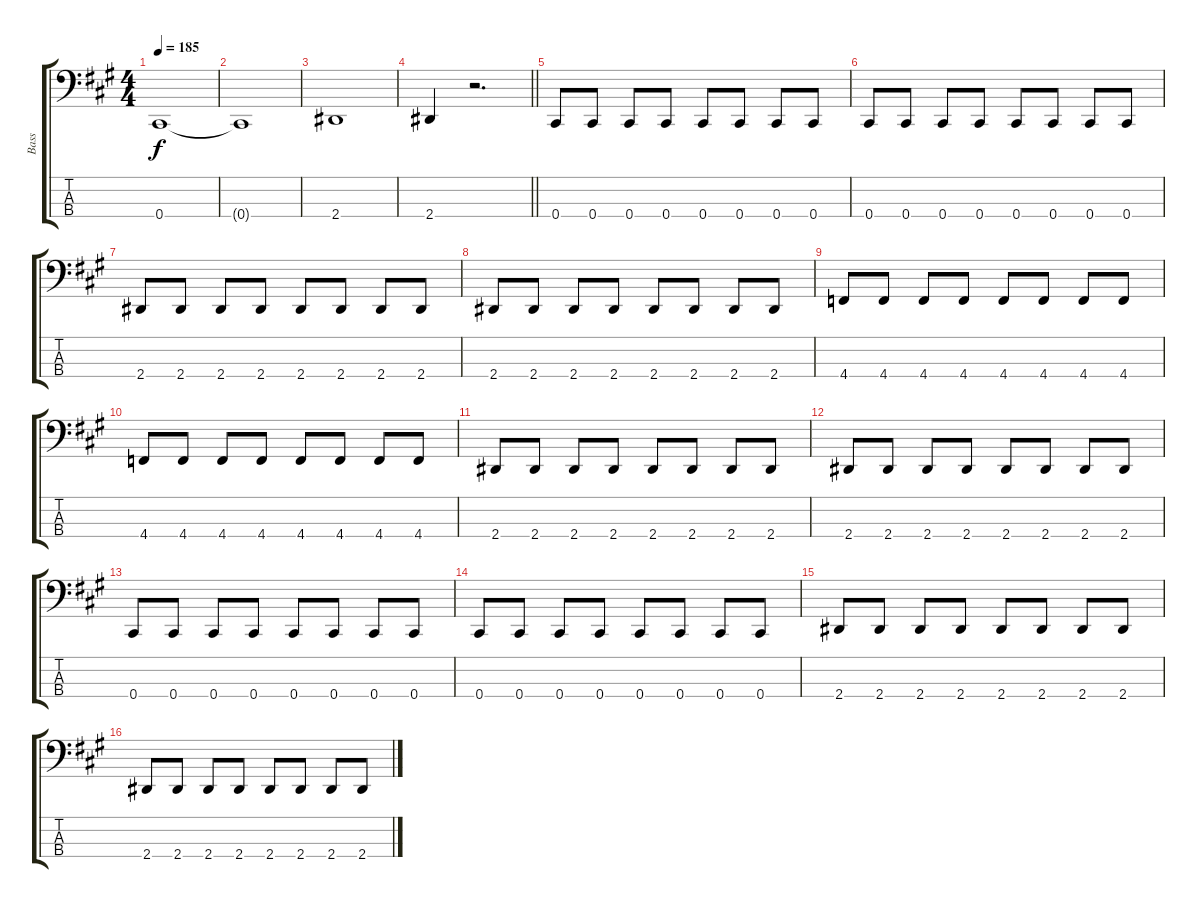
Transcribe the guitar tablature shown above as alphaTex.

\track ("Bass" "Bass") {instrument electricbasspick}
\staff {score tabs}
\tuning (Gb2 Db2 Ab1 Db1) {hide}
\ts (4 4)
\tempo 185
\clef f4
\ks f#minor
0.4.1{dy f} |
0.4{t}.1 |
2.4.1 |
\barLineRight lightlight
2.4.4 r.2{d} |
0.4.8 0.4.8 0.4.8 0.4.8 0.4.8 0.4.8 0.4.8 0.4.8 |
0.4.8 0.4.8 0.4.8 0.4.8 0.4.8 0.4.8 0.4.8 0.4.8 |
2.4.8 2.4.8 2.4.8 2.4.8 2.4.8 2.4.8 2.4.8 2.4.8 |
2.4.8 2.4.8 2.4.8 2.4.8 2.4.8 2.4.8 2.4.8 2.4.8 |
4.4.8 4.4.8 4.4.8 4.4.8 4.4.8 4.4.8 4.4.8 4.4.8 |
4.4.8 4.4.8 4.4.8 4.4.8 4.4.8 4.4.8 4.4.8 4.4.8 |
2.4.8 2.4.8 2.4.8 2.4.8 2.4.8 2.4.8 2.4.8 2.4.8 |
2.4.8 2.4.8 2.4.8 2.4.8 2.4.8 2.4.8 2.4.8 2.4.8 |
0.4.8 0.4.8 0.4.8 0.4.8 0.4.8 0.4.8 0.4.8 0.4.8 |
0.4.8 0.4.8 0.4.8 0.4.8 0.4.8 0.4.8 0.4.8 0.4.8 |
2.4.8 2.4.8 2.4.8 2.4.8 2.4.8 2.4.8 2.4.8 2.4.8 |
2.4.8 2.4.8 2.4.8 2.4.8 2.4.8 2.4.8 2.4.8 2.4.8
